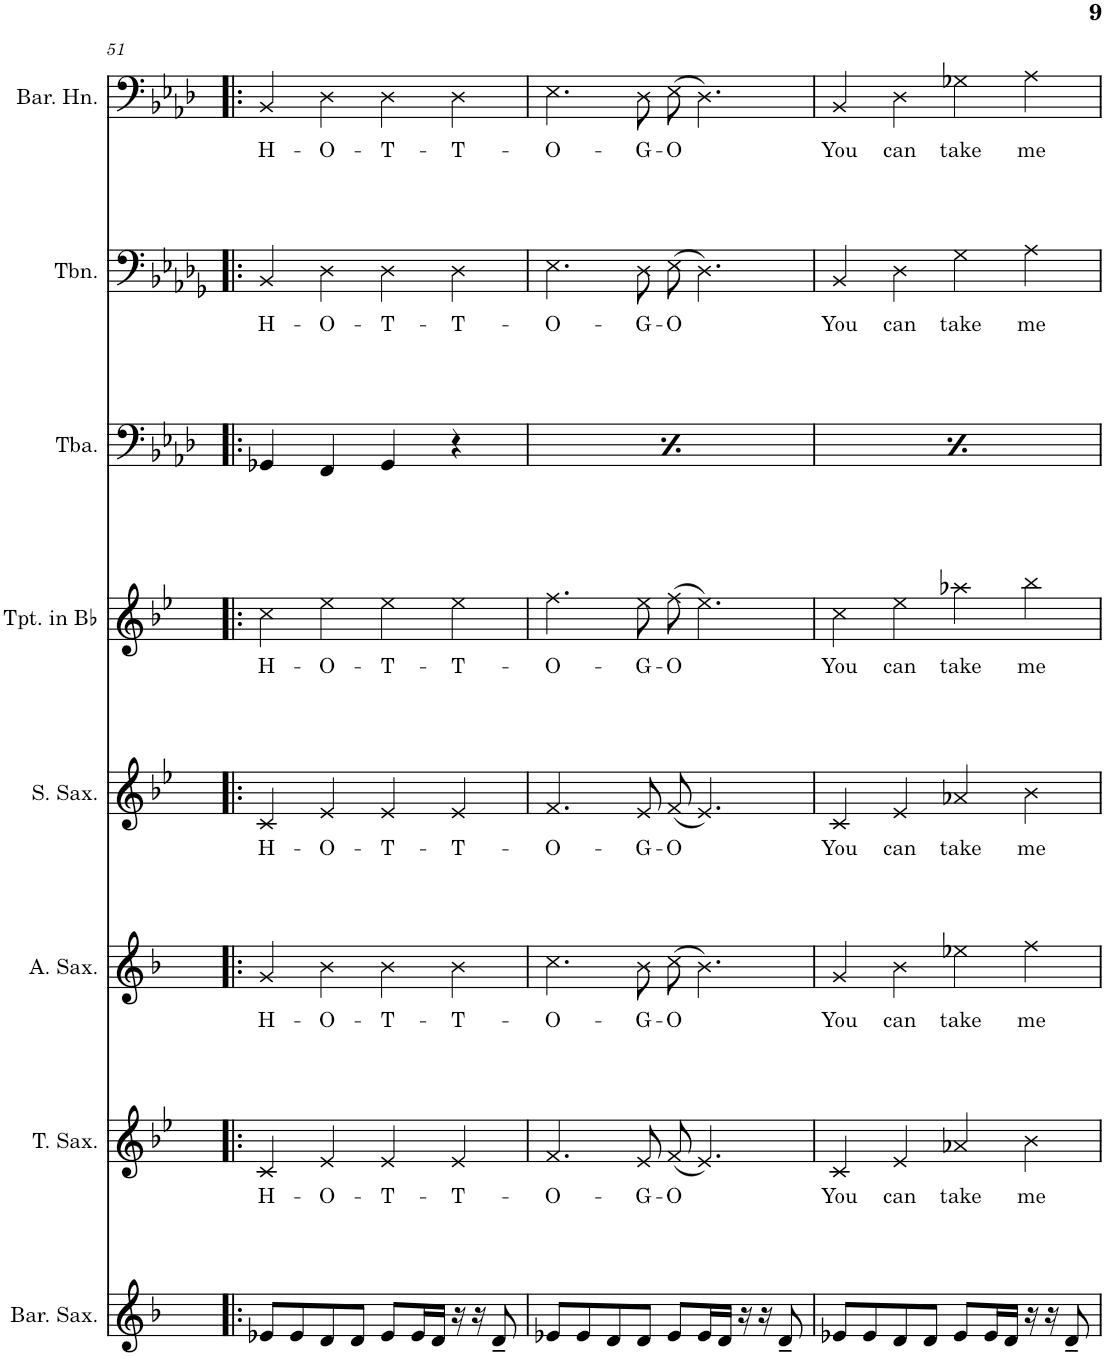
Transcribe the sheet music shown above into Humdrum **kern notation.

**kern	**kern	**text	**kern	**text	**kern	**text	**kern	**text	**kern	**kern	**text	**kern	**text
*part8	*part7	*part7	*part6	*part6	*part5	*part5	*part4	*part4	*part3	*part2	*part2	*part1	*part1
*staff8	*staff7	*staff7	*staff6	*staff6	*staff5	*staff5	*staff4	*staff4	*staff3	*staff2	*staff2	*staff1	*staff1
*I"Baritone Saxophone	*I"Tenor Saxophone	*	*I"Alto Saxophone	*	*I"Soprano Saxophone	*	*I"Trumpet in Bb	*	*I"Tuba	*I"Trombone	*	*I"Baritone Horn	*
*I'Bar. Sax.	*I'T. Sax.	*	*I'A. Sax.	*	*I'S. Sax.	*	*I'Tpt. in Bb	*	*I'Tba.	*I'Tbn.	*	*I'Bar. Hn.	*
!!LO:PB:g=z
*clefG2	*clefG2	*	*clefG2	*	*clefG2	*	*clefG2	*	*clefF4	*clefF4	*	*clefF4	*
*Trd12c21	*Trd8c14	*	*Trd5c9	*	*Trd1c2	*	*Trd1c2	*	*	*	*	*Trd4c7	*
*k[b-]	*k[b-e-]	*	*k[b-]	*	*k[b-e-]	*	*k[b-e-]	*	*k[b-e-a-d-]	*k[b-e-a-d-g-]	*	*k[b-e-a-d-]	*
*M4/4	*M4/4	*	*M4/4	*	*M4/4	*	*M4/4	*	*M4/4	*M4/4	*	*M4/4	*
=51!|:	=51!|:	=51!|:	=51!|:	=51!|:	=51!|:	=51!|:	=51!|:	=51!|:	=51!|:	=51!|:	=51!|:	=51!|:	=51!|:
!	!	!LO:LY:b	!	!LO:LY:b	!	!LO:LY:b	!	!LO:LY:b	!	!	!LO:LY:b	!	!LO:LY:b
8e-X/L	4c/	H-	4g/	H-	4c/	H-	4cc\	H-	4GG-X/	4BB-/	H-	4BB-/	H-
8e-/	.	.	.	.	.	.	.	.	.	.	.	.	.
!	!	!LO:LY:b	!	!LO:LY:b	!	!LO:LY:b	!	!LO:LY:b	!	!	!LO:LY:b	!	!LO:LY:b
8d/	4e-/	-O-	4b-\	-O-	4e-/	-O-	4ee-\	-O-	4FF/	4D-\	-O-	4D-\	-O-
8d/J	.	.	.	.	.	.	.	.	.	.	.	.	.
!	!	!LO:LY:b	!	!LO:LY:b	!	!LO:LY:b	!	!LO:LY:b	!	!	!LO:LY:b	!	!LO:LY:b
8e-/L	4e-/	-T-	4b-\	-T-	4e-/	-T-	4ee-\	-T-	4GG-/	4D-\	-T-	4D-\	-T-
16e-/L	.	.	.	.	.	.	.	.	.	.	.	.	.
16d/JJ	.	.	.	.	.	.	.	.	.	.	.	.	.
!	!	!LO:LY:b	!	!LO:LY:b	!	!LO:LY:b	!	!LO:LY:b	!	!	!LO:LY:b	!	!LO:LY:b
16r	4e-/	-T-	4b-\	-T-	4e-/	-T-	4ee-\	-T-	4r	4D-\	-T-	4D-\	-T-
16r	.	.	.	.	.	.	.	.	.	.	.	.	.
8d~/	.	.	.	.	.	.	.	.	.	.	.	.	.
=52	=52	=52	=52	=52	=52	=52	=52	=52	=52	=52	=52	=52	=52
!	!	!LO:LY:b	!	!LO:LY:b	!	!LO:LY:b	!	!LO:LY:b	!	!	!LO:LY:b	!	!LO:LY:b
8e-X/L	4.f/	-O-	4.cc\	-O-	4.f/	-O-	4.ff\	-O-	4GG-X/	4.E-\	-O-	4.E-\	-O-
8e-/	.	.	.	.	.	.	.	.	.	.	.	.	.
8d/	.	.	.	.	.	.	.	.	4FF/	.	.	.	.
!	!	!LO:LY:b	!	!LO:LY:b	!	!LO:LY:b	!	!LO:LY:b	!	!	!LO:LY:b	!	!LO:LY:b
8d/J	8e-/	-G-	8b-\	-G-	8e-/	-G-	8ee-\	-G-	.	8D-\	-G-	8D-\	-G-
!	!	!LO:LY:b	!	!LO:LY:b	!	!LO:LY:b	!	!LO:LY:b	!	!	!LO:LY:b	!	!LO:LY:b
8e-/L	(8f/	-O	(8cc\	-O	(8f/	-O	(8ff\	-O	4GG-/	(8E-\	-O	(8E-\	-O
16e-/L	4.e-/)	.	4.b-\)	.	4.e-/)	.	4.ee-\)	.	.	4.D-\)	.	4.D-\)	.
16d/JJ	.	.	.	.	.	.	.	.	.	.	.	.	.
16r	.	.	.	.	.	.	.	.	4r	.	.	.	.
16r	.	.	.	.	.	.	.	.	.	.	.	.	.
8d~/	.	.	.	.	.	.	.	.	.	.	.	.	.
=53	=53	=53	=53	=53	=53	=53	=53	=53	=53	=53	=53	=53	=53
!	!	!LO:LY:b	!	!LO:LY:b	!	!LO:LY:b	!	!LO:LY:b	!	!	!LO:LY:b	!	!LO:LY:b
8e-X/L	4c/	You	4g/	You	4c/	You	4cc\	You	4GG-X/	4BB-/	You	4BB-/	You
8e-/	.	.	.	.	.	.	.	.	.	.	.	.	.
!	!	!LO:LY:b	!	!LO:LY:b	!	!LO:LY:b	!	!LO:LY:b	!	!	!LO:LY:b	!	!LO:LY:b
8d/	4e-/	can	4b-\	can	4e-/	can	4ee-\	can	4FF/	4D-\	can	4D-\	can
8d/J	.	.	.	.	.	.	.	.	.	.	.	.	.
!	!	!LO:LY:b	!	!LO:LY:b	!	!LO:LY:b	!	!LO:LY:b	!	!	!LO:LY:b	!	!LO:LY:b
8e-/L	4a-X/	take	4ee-X\	take	4a-X/	take	4aa-X\	take	4GG-/	4G-\	take	4G-X\	take
16e-/L	.	.	.	.	.	.	.	.	.	.	.	.	.
16d/JJ	.	.	.	.	.	.	.	.	.	.	.	.	.
!	!	!LO:LY:b	!	!LO:LY:b	!	!LO:LY:b	!	!LO:LY:b	!	!	!LO:LY:b	!	!LO:LY:b
16r	4b-\	me	4ff\	me	4b-\	me	4bb-\	me	4r	4A-\	me	4A-\	me
16r	.	.	.	.	.	.	.	.	.	.	.	.	.
8d~/	.	.	.	.	.	.	.	.	.	.	.	.	.
=	=	=	=	=	=	=	=	=	=	=	=	=	=
*-	*-	*-	*-	*-	*-	*-	*-	*-	*-	*-	*-	*-	*-
